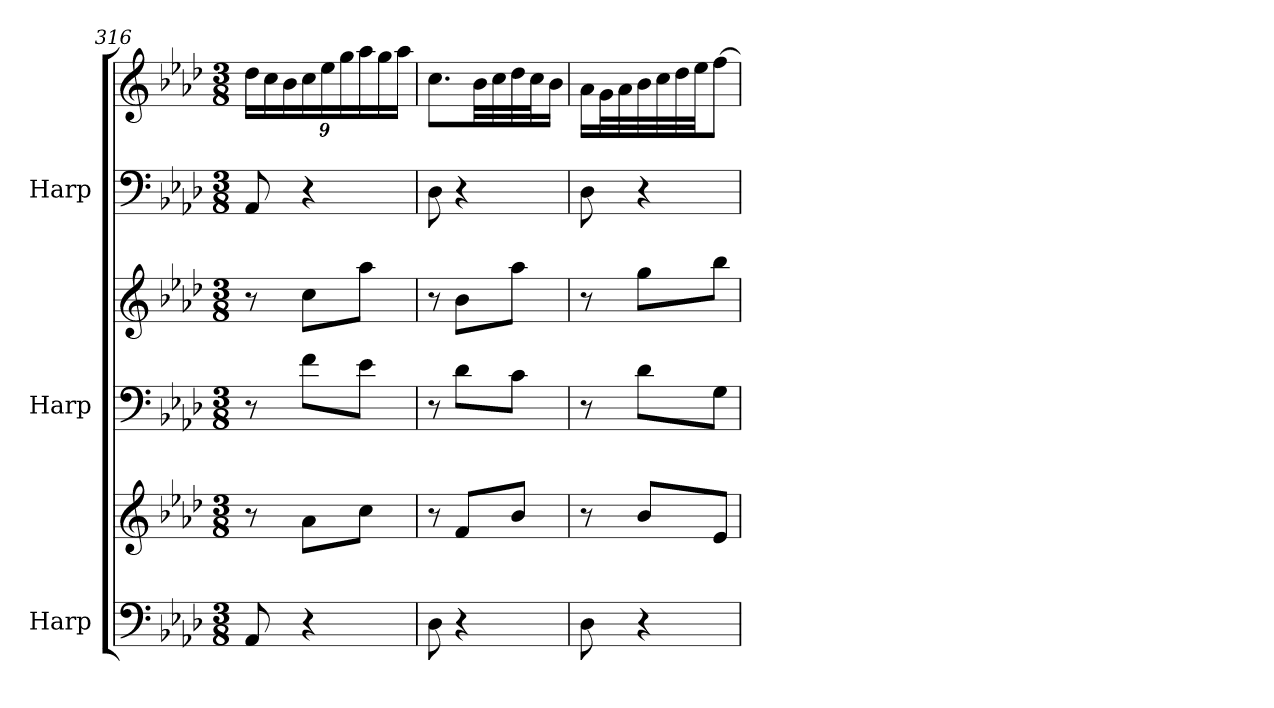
**kern	**kern	**kern	**kern	**kern	**kern
*part3	*part3	*part2	*part2	*part1	*part1
*staff6	*staff5	*staff4	*staff3	*staff2	*staff1
*I"Harp	*	*I"Harp	*	*I"Harp	*
*I'Hp	*	*I'Hp	*	*I'Hp	*
!!LO:LB:g=z
*clefF4	*clefG2	*clefF4	*clefG2	*clefF4	*clefG2
*k[b-e-a-d-]	*k[b-e-a-d-]	*k[b-e-a-d-]	*k[b-e-a-d-]	*k[b-e-a-d-]	*k[b-e-a-d-]
*M3/8	*M3/8	*M3/8	*M3/8	*M3/8	*M3/8
*	*	*	*	*	*Xbrackettup
=316	=316	=316	=316	=316	=316
8AA-/	8r	8r	8r	8AA-/	24dd-\LL
.	.	.	.	.	24cc\
.	.	.	.	.	24b-\
4r	8a-\L	8f\L	8cc\L	4r	24cc\
.	.	.	.	.	24ee-\
.	.	.	.	.	24gg\
.	8cc\J	8e-\J	8aa-\J	.	24aa-\
.	.	.	.	.	24gg\
.	.	.	.	.	24aa-\JJ
=317	=317	=317	=317	=317	=317
8D-\	8r	8r	8r	8D-\	8.cc\L
4r	8f/L	8d-\L	8b-\L	4r	.
.	.	.	.	.	32b-\LL
.	.	.	.	.	32cc\
.	8b-/J	8c\J	8aa-\J	.	32dd-\
.	.	.	.	.	32cc\J
.	.	.	.	.	16b-\JJ
=318	=318	=318	=318	=318	=318
8D-\	8r	8r	8r	8D-\	16a-\LL
.	.	.	.	.	32g\L
.	.	.	.	.	32a-\
4r	8b-/L	8d-\L	8gg\L	4r	32b-\
.	.	.	.	.	32cc\
.	.	.	.	.	32dd-\
.	.	.	.	.	32ee-\JJ
.	8e-/J	8G\J	8bb-\J	.	[8ff\J
=	=	=	=	=	=
*-	*-	*-	*-	*-	*-
